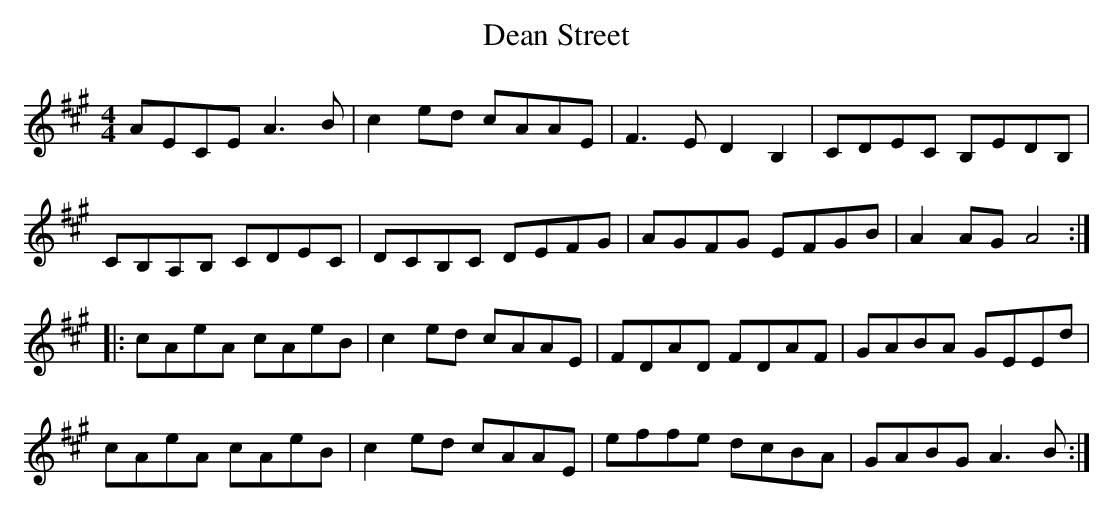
X:1
T:Dean Street
M:4/4
L:1/8
K:A
AECE A3B | c2ed cAAE | F3E D2B,2 | CDEC B,EDB, |
CB,A,B, CDEC | DCB,C DEFG | AGFG EFGB | A2AG A4 ::
cAeA cAeB | c2ed cAAE | FDAD FDAF | GABA GEEd |
cAeA cAeB | c2ed cAAE | effe dcBA | GABG A3B :|
